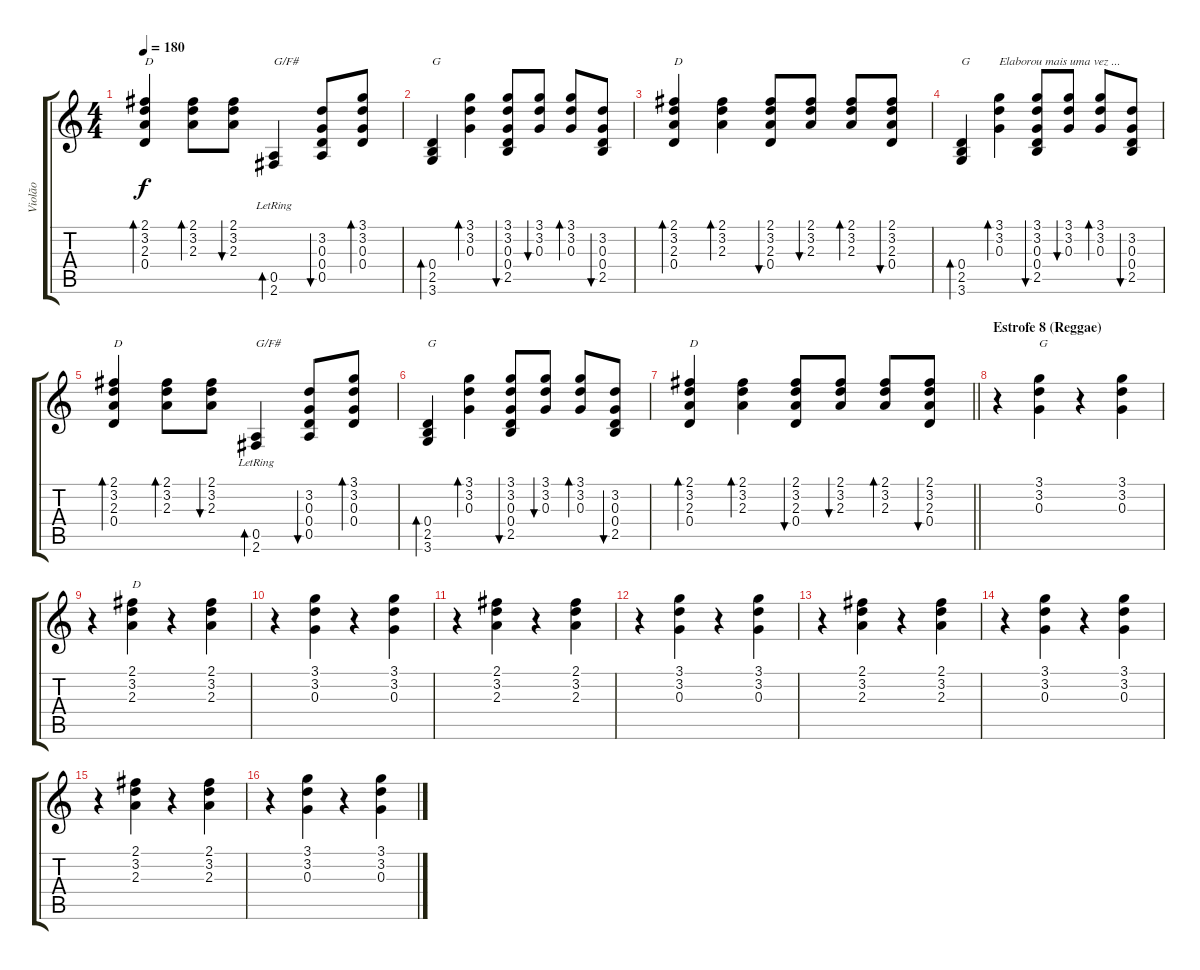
\track ("Violão" "Violão") {instrument acousticguitarsteel}
\staff {score tabs}
\tuning (E4 B3 G3 D3 A2 E2) {hide}
\ts (4 4)
\tempo 180
\clef g2
\ks c
(2.1 3.2 2.3 0.4).4{bd 60 txt "D" dy f} (2.1 3.2 2.3).8{bd 60} (2.1 3.2 2.3).8{bu 60} (0.5 2.6{lr}).4{bd 60 txt "G/F#"} (3.2 0.3 0.4 0.5).8{bu 60} (3.1 3.2 0.3 0.4).8{bd 60} |
(0.4 2.5 3.6).4{bd 60 txt "G"} (3.1 3.2 0.3).4{bd 60} (3.1 3.2 0.3 0.4 2.5).8{bu 60} (3.1 3.2 0.3).8{bu 60} (3.1 3.2 0.3).8{bd 60} (3.2 0.3 0.4 2.5).8{bu 60} |
(2.1 3.2 2.3 0.4).4{bd 60 txt "D"} (2.1 3.2 2.3).4{bd 60} (2.1 3.2 2.3 0.4).8{bu 60} (2.1 3.2 2.3).8{bu 60} (2.1 3.2 2.3).8{bd 60} (2.1 3.2 2.3 0.4).8{bu 60} |
(0.4 2.5 3.6).4{bd 60 txt "G"} (3.1 3.2 0.3).4{bd 60 txt "Elaborou mais uma vez ..."} (3.1 3.2 0.3 0.4 2.5).8{bu 60} (3.1 3.2 0.3).8{bu 60} (3.1 3.2 0.3).8{bd 60} (3.2 0.3 0.4 2.5).8{bu 60} |
(2.1 3.2 2.3 0.4).4{bd 60 txt "D"} (2.1 3.2 2.3).8{bd 60} (2.1 3.2 2.3).8{bu 60} (0.5 2.6{lr}).4{bd 60 txt "G/F#"} (3.2 0.3 0.4 0.5).8{bu 60} (3.1 3.2 0.3 0.4).8{bd 60} |
(0.4 2.5 3.6).4{bd 60 txt "G"} (3.1 3.2 0.3).4{bd 60} (3.1 3.2 0.3 0.4 2.5).8{bu 60} (3.1 3.2 0.3).8{bu 60} (3.1 3.2 0.3).8{bd 60} (3.2 0.3 0.4 2.5).8{bu 60} |
\barLineRight lightlight
(2.1 3.2 2.3 0.4).4{bd 60 txt "D"} (2.1 3.2 2.3).4{bd 60} (2.1 3.2 2.3 0.4).8{bu 60} (2.1 3.2 2.3).8{bu 60} (2.1 3.2 2.3).8{bd 60} (2.1 3.2 2.3 0.4).8{bu 60} |
\section ("" "Estrofe 8 (Reggae)")
r.4 (3.1 3.2 0.3).4{txt "G"} r.4 (3.1 3.2 0.3).4 |
r.4 (2.1 3.2 2.3).4{txt "D"} r.4 (2.1 3.2 2.3).4 |
r.4 (3.1 3.2 0.3).4 r.4 (3.1 3.2 0.3).4 |
r.4 (2.1 3.2 2.3).4 r.4 (2.1 3.2 2.3).4 |
r.4 (3.1 3.2 0.3).4 r.4 (3.1 3.2 0.3).4 |
r.4 (2.1 3.2 2.3).4 r.4 (2.1 3.2 2.3).4 |
r.4 (3.1 3.2 0.3).4 r.4 (3.1 3.2 0.3).4 |
r.4 (2.1 3.2 2.3).4 r.4 (2.1 3.2 2.3).4 |
r.4 (3.1 3.2 0.3).4 r.4 (3.1 3.2 0.3).4
